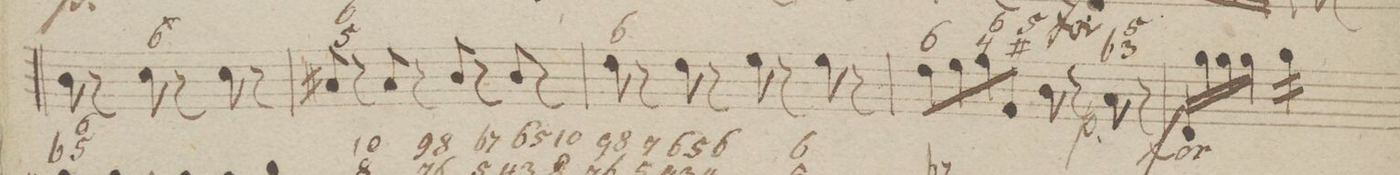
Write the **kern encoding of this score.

**kern	**fba	**dynam
*I"Organ.	*	*
*clefF4	*	*
*k[b-]	*	*
*met(c)	*	*
*M4/4	*	*
8D\	.	.
8r	.	.
8E\	6\	.
8r	.	.
8E\	.	.
8r	.	.
=13	=13	=13
8C#X/	6 5	.
8r	.	.
8C#/	.	.
8r	.	.
8D/	.	.
8r	.	.
8D/	.	.
8r	.	.
=14	=14	=14
8F\	6	.
8r	.	.
8F\	.	.
8r	.	.
8G\	.	.
8r	.	.
8G\	.	.
8r	.	.
=15	=15	=15
8F\L	6	.
8G\	.	.
8A\	6 4	.
8AA/J	5 #	.
8D\	.	p
8r	.	.
8C\	5 3-	p
8r	.	.
=16	=16	=16
16FF/LL	.	f
16B-\	.	.
16B-\	.	.
16B-\JJ	.	.
*tremolo	*	*
16B-\LL	.	.
16B-\	.	.
16B-\	.	.
16B-\JJ	.	.
*-	*-	*-
